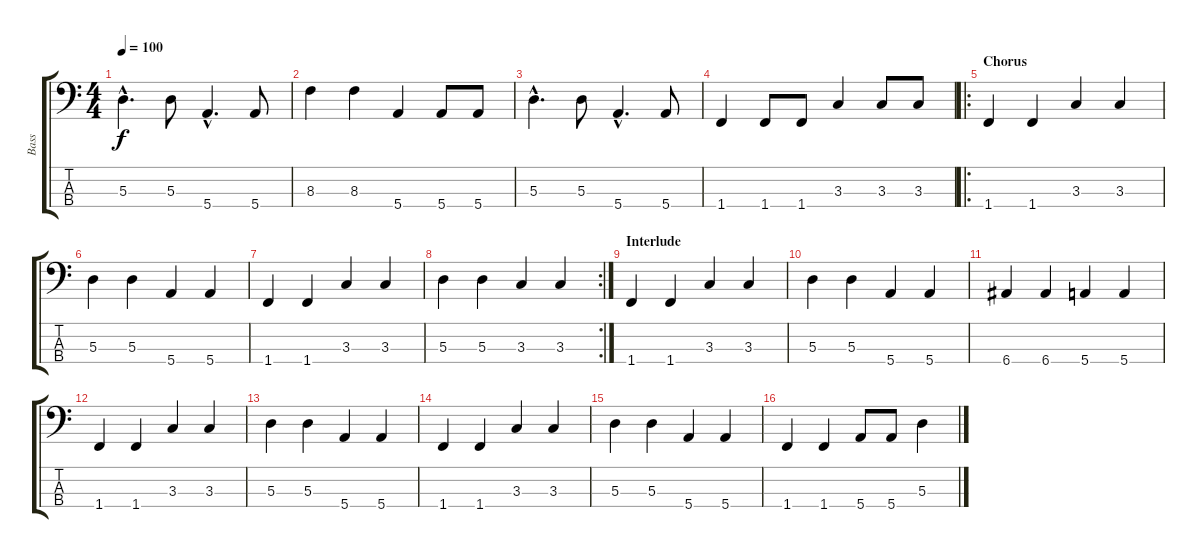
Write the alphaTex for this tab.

\track ("Bass" "Bass") {instrument electricbasspick}
\staff {score tabs}
\tuning (G2 D2 A1 E1) {hide}
\ts (4 4)
\tempo 100
\clef f4
\ks c
5.3{hac}.4{d dy f} 5.3.8 5.4{hac}.4{d} 5.4.8 |
8.3.4 8.3.4 5.4.4 5.4.8 5.4.8 |
5.3{hac}.4{d} 5.3.8 5.4{hac}.4{d} 5.4.8 |
1.4.4 1.4.8 1.4.8 3.3.4 3.3.8 3.3.8 |
\ro
\section ("" "Chorus")
1.4.4 1.4.4 3.3.4 3.3.4 |
5.3.4 5.3.4 5.4.4 5.4.4 |
1.4.4 1.4.4 3.3.4 3.3.4 |
\rc 2
5.3.4 5.3.4 3.3.4 3.3.4 |
\section ("" "Interlude")
1.4.4 1.4.4 3.3.4 3.3.4 |
5.3.4 5.3.4 5.4.4 5.4.4 |
6.4.4 6.4.4 5.4.4 5.4.4 |
1.4.4 1.4.4 3.3.4 3.3.4 |
5.3.4 5.3.4 5.4.4 5.4.4 |
1.4.4 1.4.4 3.3.4 3.3.4 |
5.3.4 5.3.4 5.4.4 5.4.4 |
1.4.4 1.4.4 5.4.8 5.4.8 5.3.4
